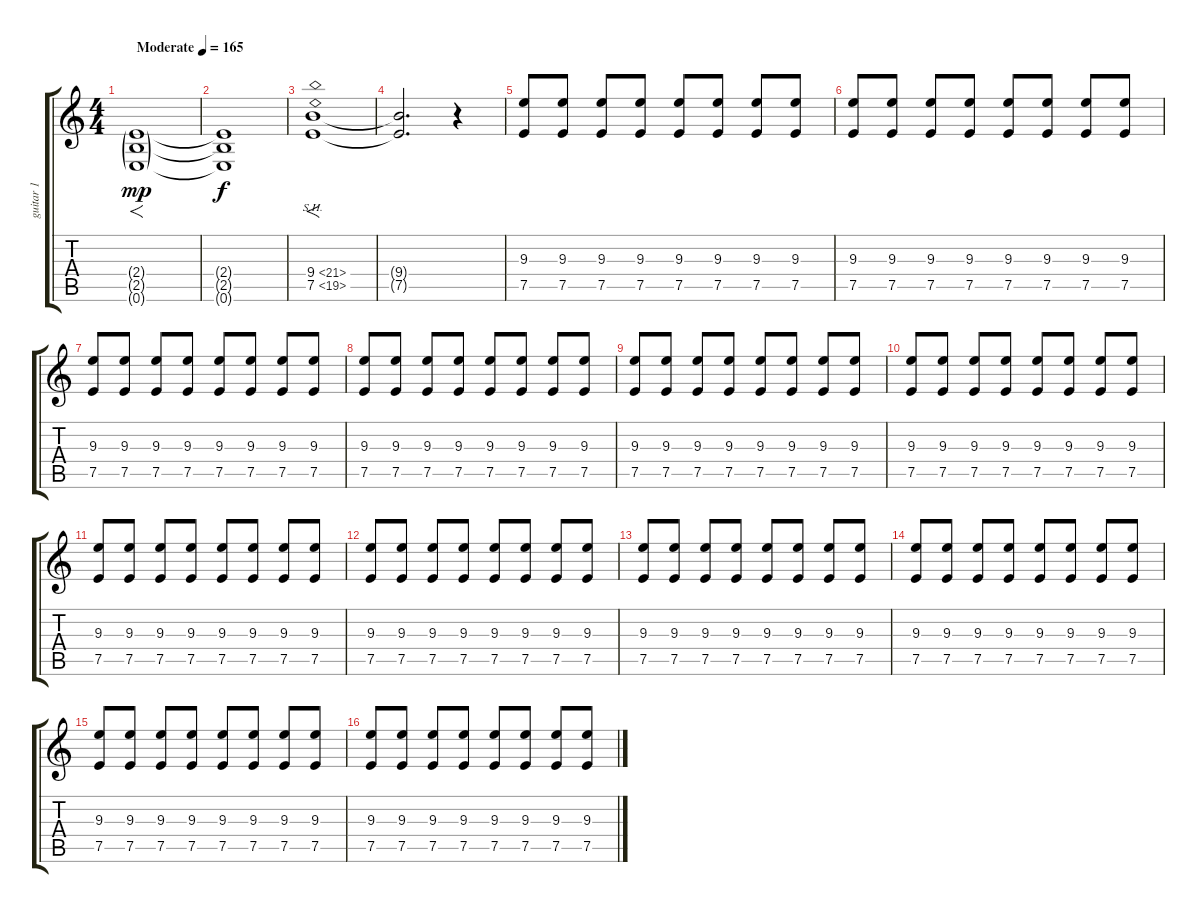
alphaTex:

\track ("guitar 1" "guitar 1") {instrument overdrivenguitar}
\staff {score tabs}
\tuning (E4 B3 G3 D3 A2 E2) {hide}
\ts (4 4)
\tempo (165 "Moderate")
\clef g2
\ks c
(2.4{g} 2.5{g} 0.6{g}).1{f dy mp instrument overdrivenguitar} |
(2.4{t} 2.5{t} 0.6{t}).1{dy f} |
(9.4{sh 12} 7.5{sh 12}).1{f} |
(9.4{t} 7.5{t}).2{d} r.4 |
(9.3 7.5).8 (9.3 7.5).8 (9.3 7.5).8 (9.3 7.5).8 (9.3 7.5).8 (9.3 7.5).8 (9.3 7.5).8 (9.3 7.5).8 |
(9.3 7.5).8 (9.3 7.5).8 (9.3 7.5).8 (9.3 7.5).8 (9.3 7.5).8 (9.3 7.5).8 (9.3 7.5).8 (9.3 7.5).8 |
(9.3 7.5).8 (9.3 7.5).8 (9.3 7.5).8 (9.3 7.5).8 (9.3 7.5).8 (9.3 7.5).8 (9.3 7.5).8 (9.3 7.5).8 |
(9.3 7.5).8 (9.3 7.5).8 (9.3 7.5).8 (9.3 7.5).8 (9.3 7.5).8 (9.3 7.5).8 (9.3 7.5).8 (9.3 7.5).8 |
(9.3 7.5).8 (9.3 7.5).8 (9.3 7.5).8 (9.3 7.5).8 (9.3 7.5).8 (9.3 7.5).8 (9.3 7.5).8 (9.3 7.5).8 |
(9.3 7.5).8 (9.3 7.5).8 (9.3 7.5).8 (9.3 7.5).8 (9.3 7.5).8 (9.3 7.5).8 (9.3 7.5).8 (9.3 7.5).8 |
(9.3 7.5).8 (9.3 7.5).8 (9.3 7.5).8 (9.3 7.5).8 (9.3 7.5).8 (9.3 7.5).8 (9.3 7.5).8 (9.3 7.5).8 |
(9.3 7.5).8 (9.3 7.5).8 (9.3 7.5).8 (9.3 7.5).8 (9.3 7.5).8 (9.3 7.5).8 (9.3 7.5).8 (9.3 7.5).8 |
(9.3 7.5).8 (9.3 7.5).8 (9.3 7.5).8 (9.3 7.5).8 (9.3 7.5).8 (9.3 7.5).8 (9.3 7.5).8 (9.3 7.5).8 |
(9.3 7.5).8 (9.3 7.5).8 (9.3 7.5).8 (9.3 7.5).8 (9.3 7.5).8 (9.3 7.5).8 (9.3 7.5).8 (9.3 7.5).8 |
(9.3 7.5).8 (9.3 7.5).8 (9.3 7.5).8 (9.3 7.5).8 (9.3 7.5).8 (9.3 7.5).8 (9.3 7.5).8 (9.3 7.5).8 |
(9.3 7.5).8 (9.3 7.5).8 (9.3 7.5).8 (9.3 7.5).8 (9.3 7.5).8 (9.3 7.5).8 (9.3 7.5).8 (9.3 7.5).8
